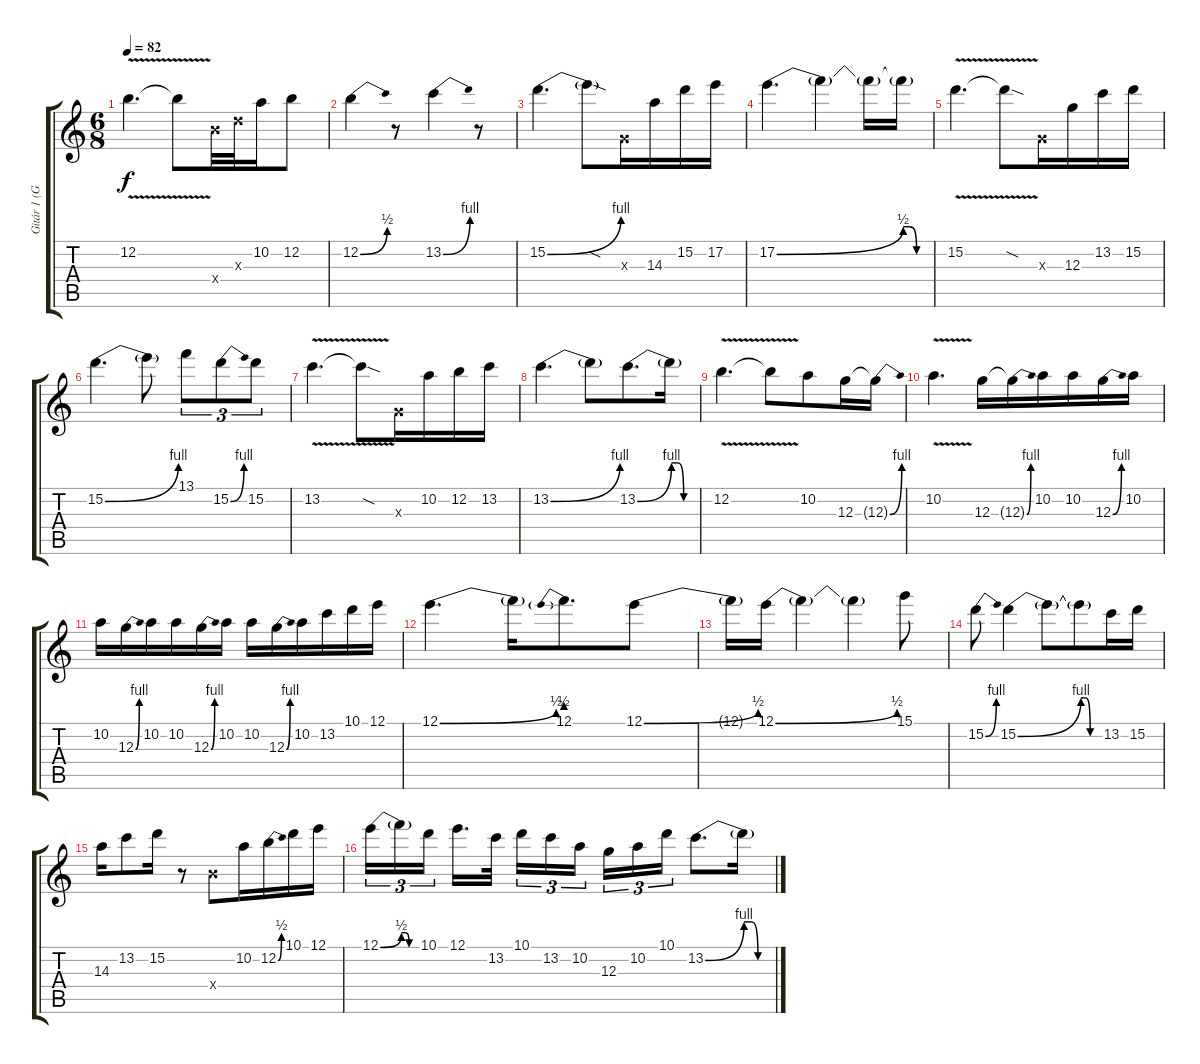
\track ("Gitár 1 (Gary Moore)" "Gitár 1 (G") {instrument distortionguitar}
\staff {score tabs}
\tuning (E4 B3 G3 D3 A2 E2) {hide}
\ts (6 8)
\tempo 82
\clef g2
\ks c
12.2{v}.4{d dy f} 12.2{t}.8 9.4{x}.32 7.3{x}.32 10.2.16 12.2.8 |
12.2{be (bend 0 0 60 2)}.4 r.8 13.2{be (bend 0 0 60 4)}.4 r.8 |
15.2{be (bend 0 0 60 4)}.4{d} 15.2{sod t}.8 0.3{x}.16 14.3.16 15.2.16 17.2.16 |
17.2{be (bend 0 0 60 2)}.4{d} 17.2{t}.4 17.2{t}.16 17.2{be (custom 0 2 15 2 30 0 60 0) t}.16 |
15.2{v}.4{d} 15.2{sod t}.8 0.3{x}.16 12.3.16 13.2.16 15.2.16 |
15.2{be (bend 0 0 60 4)}.4{d} 15.2{t}.8 13.1.8{tu (3 2)} 15.2{be (bend 0 0 60 4)}.8{tu (3 2)} 15.2.8{tu (3 2)} |
13.2{v}.4{d} 13.2{sod t}.8 0.3{x}.16 10.2.16 12.2.16 13.2.16 |
13.2{be (bend 0 0 60 4)}.4{d} 13.2{t}.8 13.2{be (bend 0 0 60 4)}.8{d} 13.2{be (custom 0 4 15 4 30 0 60 0) t}.16 |
12.2{v}.4{d} 12.2{t}.8 10.2.8 12.3.16 12.3{be (bend 0 0 60 4) t}.16 |
10.2{v}.4{d} 12.3.16 12.3{be (bend 0 0 60 4) t}.16 10.2.16 10.2.16 12.3{be (bend 0 0 60 4)}.16 10.2.16 |
10.2.16 12.3{be (bend 0 0 60 4)}.16 10.2.16 10.2.16 12.3{be (bend 0 0 60 4)}.16 10.2.16 10.2.16 12.3{be (bend 0 0 60 4)}.16 10.2.16 13.2.16 10.1.16 12.1.16 |
12.1{be (bend 0 0 60 2)}.4{d} 12.1{t}.16 12.1{be (prebend 0 2 60 2)}.8{d} 12.1{be (bend 0 0 60 2)}.8 |
12.1{t}.16 12.1{be (bend 0 0 60 2)}.16 12.1{t}.4 12.1{t}.4 15.1.8 |
15.2{be (bend 0 0 60 4)}.8 15.2{be (bend 0 0 60 4)}.4 15.2{t}.8 15.2{be (custom 0 4 15 4 30 0 60 0) t}.8 13.2.16 15.2.16 |
14.3.16 13.2.8 15.2.16 r.8 9.4{x}.8 10.2.16 12.2{be (bend 0 0 60 2)}.16 10.1.16 12.1.16 |
12.1{be (bend 0 0 60 2)}.16{tu (3 2)} 12.1{be (custom 0 2 15 2 30 0 60 0) t}.16{tu (3 2)} 10.1.16{tu (3 2) beam splitsecondary} 12.1.16{d} 13.2.32{beam splitsecondary} 10.1.16{tu (3 2)} 13.2.16{tu (3 2)} 10.2.16{tu (3 2)} 12.3.16{tu (3 2)} 10.2.16{tu (3 2)} 10.1.16{tu (3 2)} 13.2{be (bend 0 0 60 4)}.8{d} 13.2{be (custom 0 4 15 4 30 0 60 0) t}.16
